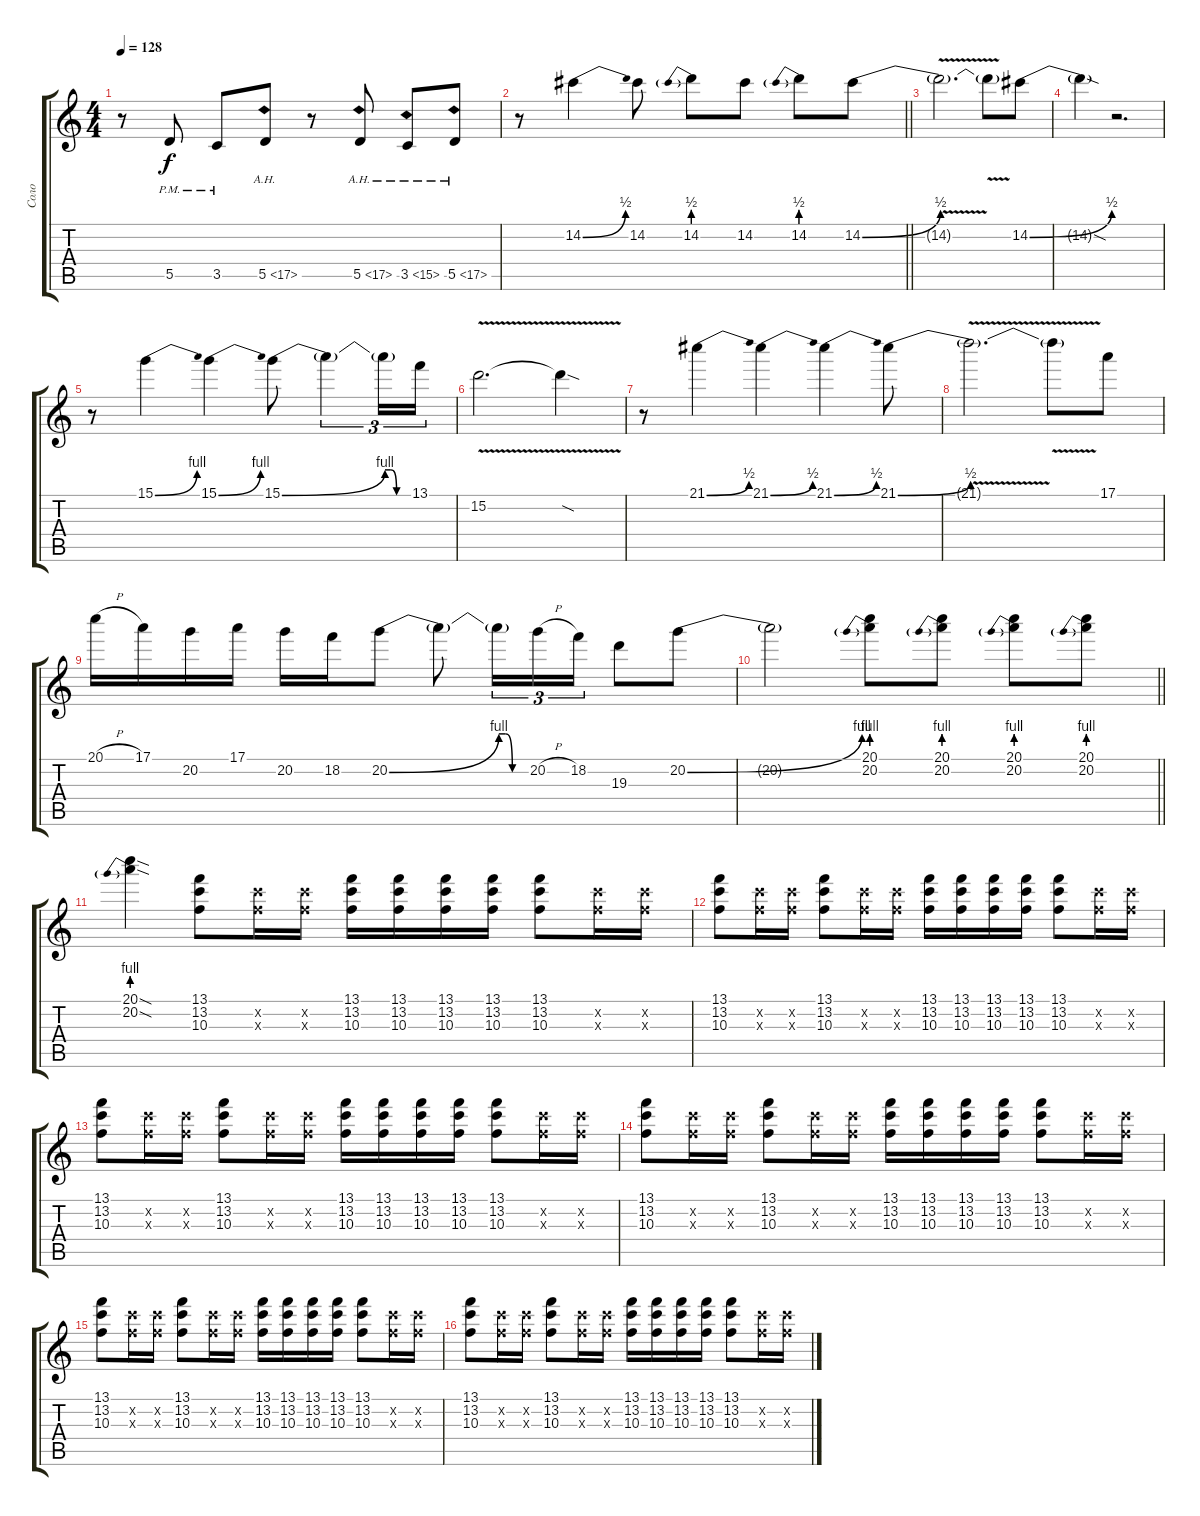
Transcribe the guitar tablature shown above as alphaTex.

\track ("Соло" "Соло") {instrument distortionguitar}
\staff {score tabs}
\tuning (E4 B3 G3 D3 A2 E2) {hide}
\ts (4 4)
\tempo 128
\clef g2
\ks c
r.8{dy f} 5.5{pm}.8 3.5{pm}.8 5.5{ah 12}.8 r.8 5.5{ah 12}.8 3.5{ah 12}.8 5.5{ah 12}.8 |
\barLineRight lightlight
r.8 14.2{be (bend 0 0 60 2)}.4 14.2.8 14.2{be (prebend 0 2 60 2)}.8 14.2.8 14.2{be (prebend 0 2 60 2)}.8 14.2{be (bend 0 0 60 2)}.8 |
14.2{v t}.2{d} 14.2{t}.8 14.2{be (bend 0 0 60 2)}.8 |
14.2{sod t}.4 r.2{d} |
r.8 15.1{be (bend 0 0 60 4)}.4 15.1{be (bend 0 0 60 4)}.4 15.1{be (bend 0 0 60 4)}.8 15.1{t}.4{tu (3 2)} 15.1{be (custom 0 4 15 4 30 0 60 0) t}.16{tu (3 2)} 13.1.16{tu (3 2)} |
15.2{v}.2{d} 15.2{sod t}.4 |
r.8 21.1{be (bend 0 0 60 2)}.4 21.1{be (bend 0 0 60 2)}.4 21.1{be (bend 0 0 60 2)}.4 21.1{be (bend 0 0 60 2)}.8 |
21.1{v t}.2{d} 21.1{t}.8 17.1.8 |
20.1{h}.16 17.1.16 20.2.16 17.1.16 20.2.16 18.2.16 20.2{be (bend 0 0 60 4)}.8 20.2{t}.8 20.2{be (custom 0 4 15 4 30 0 60 0) t}.16{tu (3 2)} 20.2{h}.16{tu (3 2)} 18.2.16{tu (3 2)} 19.3.8 20.2{be (bend 0 0 60 4)}.8 |
\barLineRight lightlight
20.2{t}.2 (20.1 20.2{be (prebend 0 4 60 4)}).8 (20.1 20.2{be (prebend 0 4 60 4)}).8 (20.1 20.2{be (prebend 0 4 60 4)}).8 (20.1 20.2{be (prebend 0 4 60 4)}).8 |
(20.1{sod} 20.2{be (prebend 0 4 60 4) sod}).4 (13.1 13.2 10.3).8 (13.2{x} 10.3{x}).16 (13.2{x} 10.3{x}).16 (13.1 13.2 10.3).16 (13.1 13.2 10.3).16 (13.1 13.2 10.3).16 (13.1 13.2 10.3).16 (13.1 13.2 10.3).8 (13.2{x} 10.3{x}).16 (13.2{x} 10.3{x}).16 |
(13.1 13.2 10.3).8 (13.2{x} 10.3{x}).16 (13.2{x} 10.3{x}).16 (13.1 13.2 10.3).8 (13.2{x} 10.3{x}).16 (13.2{x} 10.3{x}).16 (13.1 13.2 10.3).16 (13.1 13.2 10.3).16 (13.1 13.2 10.3).16 (13.1 13.2 10.3).16 (13.1 13.2 10.3).8 (13.2{x} 10.3{x}).16 (13.2{x} 10.3{x}).16 |
(13.1 13.2 10.3).8 (13.2{x} 10.3{x}).16 (13.2{x} 10.3{x}).16 (13.1 13.2 10.3).8 (13.2{x} 10.3{x}).16 (13.2{x} 10.3{x}).16 (13.1 13.2 10.3).16 (13.1 13.2 10.3).16 (13.1 13.2 10.3).16 (13.1 13.2 10.3).16 (13.1 13.2 10.3).8 (13.2{x} 10.3{x}).16 (13.2{x} 10.3{x}).16 |
(13.1 13.2 10.3).8 (13.2{x} 10.3{x}).16 (13.2{x} 10.3{x}).16 (13.1 13.2 10.3).8 (13.2{x} 10.3{x}).16 (13.2{x} 10.3{x}).16 (13.1 13.2 10.3).16 (13.1 13.2 10.3).16 (13.1 13.2 10.3).16 (13.1 13.2 10.3).16 (13.1 13.2 10.3).8 (13.2{x} 10.3{x}).16 (13.2{x} 10.3{x}).16 |
(13.1 13.2 10.3).8 (13.2{x} 10.3{x}).16 (13.2{x} 10.3{x}).16 (13.1 13.2 10.3).8 (13.2{x} 10.3{x}).16 (13.2{x} 10.3{x}).16 (13.1 13.2 10.3).16 (13.1 13.2 10.3).16 (13.1 13.2 10.3).16 (13.1 13.2 10.3).16 (13.1 13.2 10.3).8 (13.2{x} 10.3{x}).16 (13.2{x} 10.3{x}).16 |
(13.1 13.2 10.3).8 (13.2{x} 10.3{x}).16 (13.2{x} 10.3{x}).16 (13.1 13.2 10.3).8 (13.2{x} 10.3{x}).16 (13.2{x} 10.3{x}).16 (13.1 13.2 10.3).16 (13.1 13.2 10.3).16 (13.1 13.2 10.3).16 (13.1 13.2 10.3).16 (13.1 13.2 10.3).8 (13.2{x} 10.3{x}).16 (13.2{x} 10.3{x}).16
